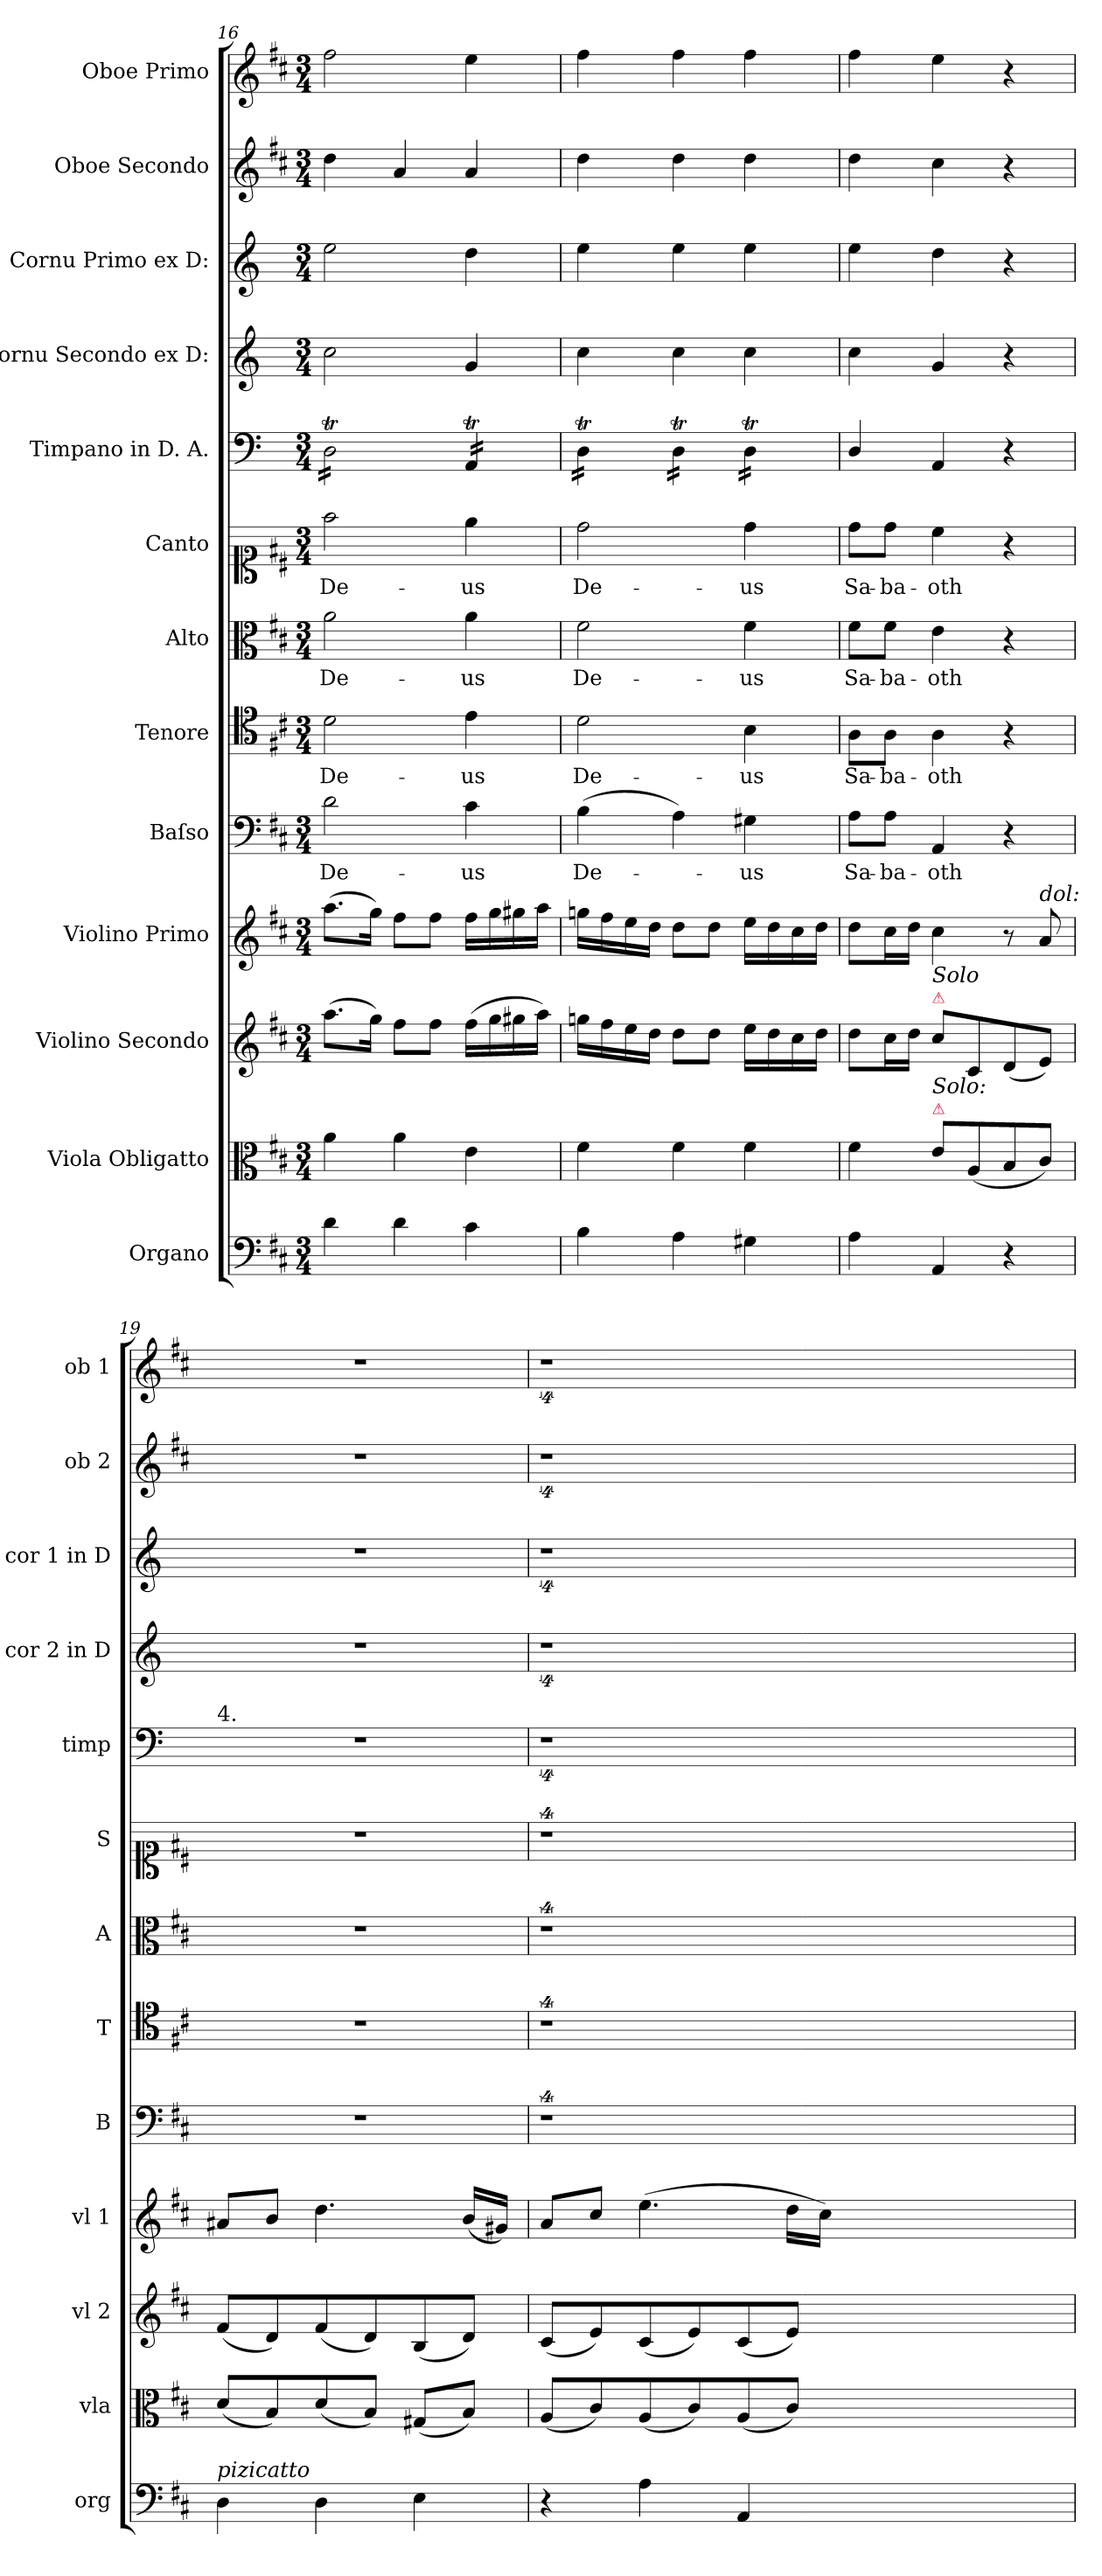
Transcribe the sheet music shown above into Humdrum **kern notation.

**kern	**kern	**kern	**kern	**kern	**text	**kern	**text	**kern	**text	**kern	**text	**kern	**kern	**kern	**kern	**kern
*part13	*part12	*part11	*part10	*part9	*part9	*part8	*part8	*part7	*part7	*part6	*part6	*part5	*part4	*part3	*part2	*part1
*staff13	*staff12	*staff11	*staff10	*staff9	*staff9	*staff8	*staff8	*staff7	*staff7	*staff6	*staff6	*staff5	*staff4	*staff3	*staff2	*staff1
*I"Organo	*I"Viola Obligatto	*I"Violino Secondo	*I"Violino Primo	*I"Baſso	*	*I"Tenore	*	*I"Alto	*	*I"Canto	*	*I"Timpano in D. A.	*I"Cornu Secondo ex D:	*I"Cornu Primo ex D:	*I"Oboe Secondo	*I"Oboe Primo
*I'org	*I'vla	*I'vl 2	*I'vl 1	*I'B	*	*I'T	*	*I'A	*	*I'S	*	*I'timp	*I'cor 2 in D	*I'cor 1 in D	*I'ob 2	*I'ob 1
*clefF4	*clefC3	*clefG2	*clefG2	*clefF4	*	*clefC4	*	*clefC3	*	*clefC1	*	*clefF4	*clefG2	*clefG2	*clefG2	*clefG2
*	*	*	*	*	*	*	*	*	*	*	*	*	*ITrd6c10	*ITrd6c10	*	*
*k[f#c#]	*k[f#c#]	*k[f#c#]	*k[f#c#]	*k[f#c#]	*	*k[f#c#]	*	*k[f#c#]	*	*k[f#c#]	*	*	*k[f#c#]	*k[f#c#]	*k[f#c#]	*k[f#c#]
*D:	*D:	*D:	*D:	*D:	*	*D:	*	*D:	*	*D:	*	*	*D:	*D:	*D:	*D:
*M3/4	*M3/4	*M3/4	*M3/4	*M3/4	*	*M3/4	*	*M3/4	*	*M3/4	*	*M3/4	*M3/4	*M3/4	*M3/4	*M3/4
=16	=16	=16	=16	=16	=16	=16	=16	=16	=16	=16	=16	=16	=16	=16	=16	=16
*	*	*	*	*	*	*	*	*	*	*	*	*tremolo	*	*	*	*
4d\	4a\	(8.aa\L	(8.aa\L	2d\	De-	2d\	De-	2a\	De-	2ff#\	De-	16DT\LL	2d\	2f#\	4dd\	2ff#\
.	.	.	.	.	.	.	.	.	.	.	.	16DT\	.	.	.	.
.	.	.	.	.	.	.	.	.	.	.	.	16DT\	.	.	.	.
.	.	16gg\Jk)	16gg\Jk)	.	.	.	.	.	.	.	.	16DT\	.	.	.	.
4d\	4a\	8ff#\L	8ff#\L	.	.	.	.	.	.	.	.	16DT\	.	.	4a/	.
.	.	.	.	.	.	.	.	.	.	.	.	16DT\	.	.	.	.
.	.	8ff#\J	8ff#\J	.	.	.	.	.	.	.	.	16DT\	.	.	.	.
.	.	.	.	.	.	.	.	.	.	.	.	16DT\JJ	.	.	.	.
4c#\	4e\	(16ff#\LL	16ff#\LL	4c#\	-us	4e\	-us	4a\	-us	4ee\	-us	16AAT/LL	4A/	4e\	4a/	4ee\
.	.	16gg\	16gg\	.	.	.	.	.	.	.	.	16AAT/	.	.	.	.
.	.	16gg#X\	16gg#X\	.	.	.	.	.	.	.	.	16AAT/	.	.	.	.
.	.	16aa\JJ)	16aa\JJ	.	.	.	.	.	.	.	.	16AAT/JJ	.	.	.	.
=17	=17	=17	=17	=17	=17	=17	=17	=17	=17	=17	=17	=17	=17	=17	=17	=17
!	!	!	!	!	!LO:LY:i	!	!LO:LY:i	!	!LO:LY:i	!	!LO:LY:i	!	!	!	!	!
4B\	4f#\	16ggn\LL	16ggn\LL	(4B\	De-	2d\	De-	2f#\	De-	2dd\	De-	16DT\LL	4d\	4f#\	4dd\	4ff#\
.	.	16ff#\	16ff#\	.	.	.	.	.	.	.	.	16DT\	.	.	.	.
.	.	16ee\	16ee\	.	.	.	.	.	.	.	.	16DT\	.	.	.	.
.	.	16dd\JJ	16dd\JJ	.	.	.	.	.	.	.	.	16DT\JJ	.	.	.	.
4A\	4f#\	8dd\L	8dd\L	4A\)	.	.	.	.	.	.	.	16DT\LL	4d\	4f#\	4dd\	4ff#\
.	.	.	.	.	.	.	.	.	.	.	.	16DT\	.	.	.	.
.	.	8dd\J	8dd\J	.	.	.	.	.	.	.	.	16DT\	.	.	.	.
.	.	.	.	.	.	.	.	.	.	.	.	16DT\JJ	.	.	.	.
!	!	!	!	!	!LO:LY:i	!	!LO:LY:i	!	!LO:LY:i	!	!LO:LY:i	!	!	!	!	!
4G#X\	4f#\	16ee\LL	16ee\LL	4G#X\	-us	4B\	-us	4f#\	-us	4dd\	-us	16DT\LL	4d\	4f#\	4dd\	4ff#\
.	.	16dd\	16dd\	.	.	.	.	.	.	.	.	16DT\	.	.	.	.
.	.	16cc#\	16cc#\	.	.	.	.	.	.	.	.	16DT\	.	.	.	.
.	.	16dd\JJ	16dd\JJ	.	.	.	.	.	.	.	.	16DT\JJ	.	.	.	.
*	*	*	*	*	*	*	*	*	*	*	*	*Xtremolo	*	*	*	*
=18	=18	=18	=18	=18	=18	=18	=18	=18	=18	=18	=18	=18	=18	=18	=18	=18
4A\	4f#\	8dd\L	8dd\L	8A\L	Sa-	8A\L	Sa-	8f#\L	Sa-	8dd\L	Sa-	4D/	4d\	4f#\	4dd\	4ff#\
.	.	16cc#\L	16cc#\L	8A\J	-ba-	8A\J	-ba-	8f#\J	-ba-	8dd\J	-ba-	.	.	.	.	.
.	.	16dd\JJ	16dd\JJ	.	.	.	.	.	.	.	.	.	.	.	.	.
!	!	!LO:TX:a:color=crimson:t=⚠	!	!	!	!	!	!	!	!	!	!	!	!	!	!
!	!	!LO:TX:a:i:t=Solo	!	!	!	!	!	!	!	!	!	!	!	!	!	!
!	!LO:TX:a:color=crimson:t=⚠	!	!	!	!	!	!	!	!	!	!	!	!	!	!	!
!	!LO:TX:a:i:t=Solo&colon;	!	!	!	!	!	!	!	!	!	!	!	!	!	!	!
4AA/	8e\L	8cc#\L	4cc#\	4AA/	-oth	4A\	-oth	4e\	-oth	4cc#\	-oth	4AA/	4A/	4e\	4cc#\	4ee\
.	(8A/	8c#/	.	.	.	.	.	.	.	.	.	.	.	.	.	.
4r	8B/	(8d/	8r	4r	.	4r	.	4r	.	4r	.	4r	4r	4r	4r	4r
!	!	!	!LO:TX:a:i:t=dol&colon;	!	!	!	!	!	!	!	!	!	!	!	!	!
.	8c#/J)	8e/J)	8a/	.	.	.	.	.	.	.	.	.	.	.	.	.
=19	=19	=19	=19	=19	=19	=19	=19	=19	=19	=19	=19	=19	=19	=19	=19	=19
!	!	!	!	!	!	!	!	!	!	!	!	!LO:TX:a:t=4.	!	!	!	!
!LO:TX:a:i:t=pizicatto	!	!	!	!	!	!	!	!	!	!	!	!	!	!	!	!
4D\	(8d/L	(8f#/L	8a#X/L	2.r	.	2.r	.	2.r	.	2.r	.	2.r	2.r	2.r	2.r	2.r
.	8B/)	8d/)	8b/J	.	.	.	.	.	.	.	.	.	.	.	.	.
4D\	(8d/	(8f#/	4.dd\	.	.	.	.	.	.	.	.	.	.	.	.	.
.	8B/J)	8d/)	.	.	.	.	.	.	.	.	.	.	.	.	.	.
4E\	(8G#X/L	(8B/	.	.	.	.	.	.	.	.	.	.	.	.	.	.
.	8B/J)	8d/J)	(16b/LL	.	.	.	.	.	.	.	.	.	.	.	.	.
.	.	.	16g#X/JJ)	.	.	.	.	.	.	.	.	.	.	.	.	.
=20	=20	=20	=20	=20	=20	=20	=20	=20	=20	=20	=20	=20	=20	=20	=20	=20
4r	(8A/L	(8c#/L	8a/L	4%9r	.	4%9r	.	4%9r	.	4%9r	.	4%9r	4%9r	4%9r	4%9r	4%9r
.	8c#/)	8e/)	8cc#/J	.	.	.	.	.	.	.	.	.	.	.	.	.
4A\	(8A/	(8c#/	(4.ee\	.	.	.	.	.	.	.	.	.	.	.	.	.
.	8c#/)	8e/)	.	.	.	.	.	.	.	.	.	.	.	.	.	.
4AA/	(8A/	(8c#/	.	.	.	.	.	.	.	.	.	.	.	.	.	.
.	8c#/J)	8e/J)	16dd\LL	.	.	.	.	.	.	.	.	.	.	.	.	.
.	.	.	16cc#\JJ)	.	.	.	.	.	.	.	.	.	.	.	.	.
1.ryy	1.ryy	1.ryy	1.ryy	.	.	.	.	.	.	.	.	.	.	.	.	.
=	=	=	=	=	=	=	=	=	=	=	=	=	=	=	=	=
*-	*-	*-	*-	*-	*-	*-	*-	*-	*-	*-	*-	*-	*-	*-	*-	*-
